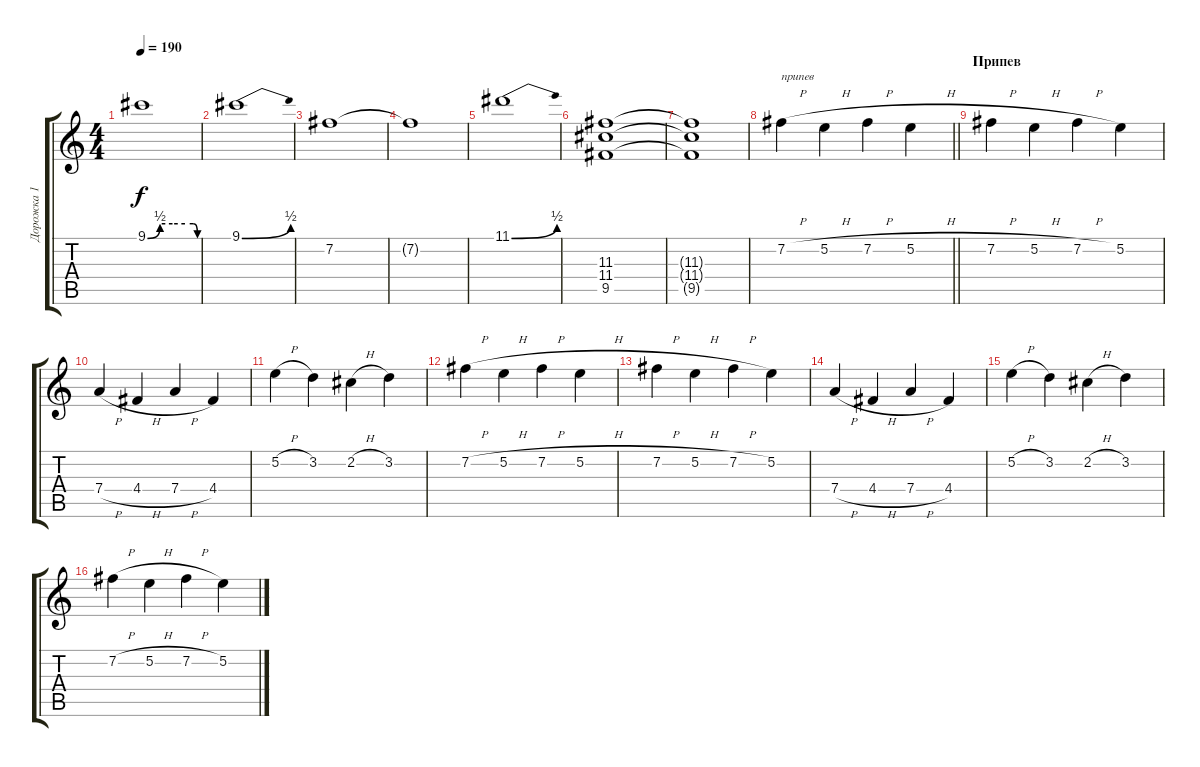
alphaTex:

\track ("Дорожка 1" "Дорожка 1") {instrument distortionguitar}
\staff {score tabs}
\tuning (E4 B3 G3 D3 A2 E2) {hide}
\ts (4 4)
\tempo 190
\clef g2
\ks c
9.1{be (custom 0 0 15 2 30 2 45 2 55 2 60 0)}.1{dy f} |
9.1{be (bend 0 0 60 2)}.1 |
7.2.1 |
7.2{t}.1 |
11.1{be (bend 0 0 60 2)}.1 |
(11.3 11.4 9.5).1 |
(11.3{t} 11.4{t} 9.5{t}).1 |
\barLineRight lightlight
7.2{h}.4{txt "припев"} 5.2{h}.4 7.2{h}.4 5.2{h}.4 |
\section ("" "Припев")
7.2{h}.4 5.2{h}.4 7.2{h}.4 5.2.4 |
7.4{h}.4 4.4{h}.4 7.4{h}.4 4.4.4 |
5.2{h}.4 3.2.4 2.2{h}.4 3.2.4 |
7.2{h}.4 5.2{h}.4 7.2{h}.4 5.2{h}.4 |
7.2{h}.4 5.2{h}.4 7.2{h}.4 5.2.4 |
7.4{h}.4 4.4{h}.4 7.4{h}.4 4.4.4 |
5.2{h}.4 3.2.4 2.2{h}.4 3.2.4 |
7.2{h}.4 5.2{h}.4 7.2{h}.4 5.2{h}.4
